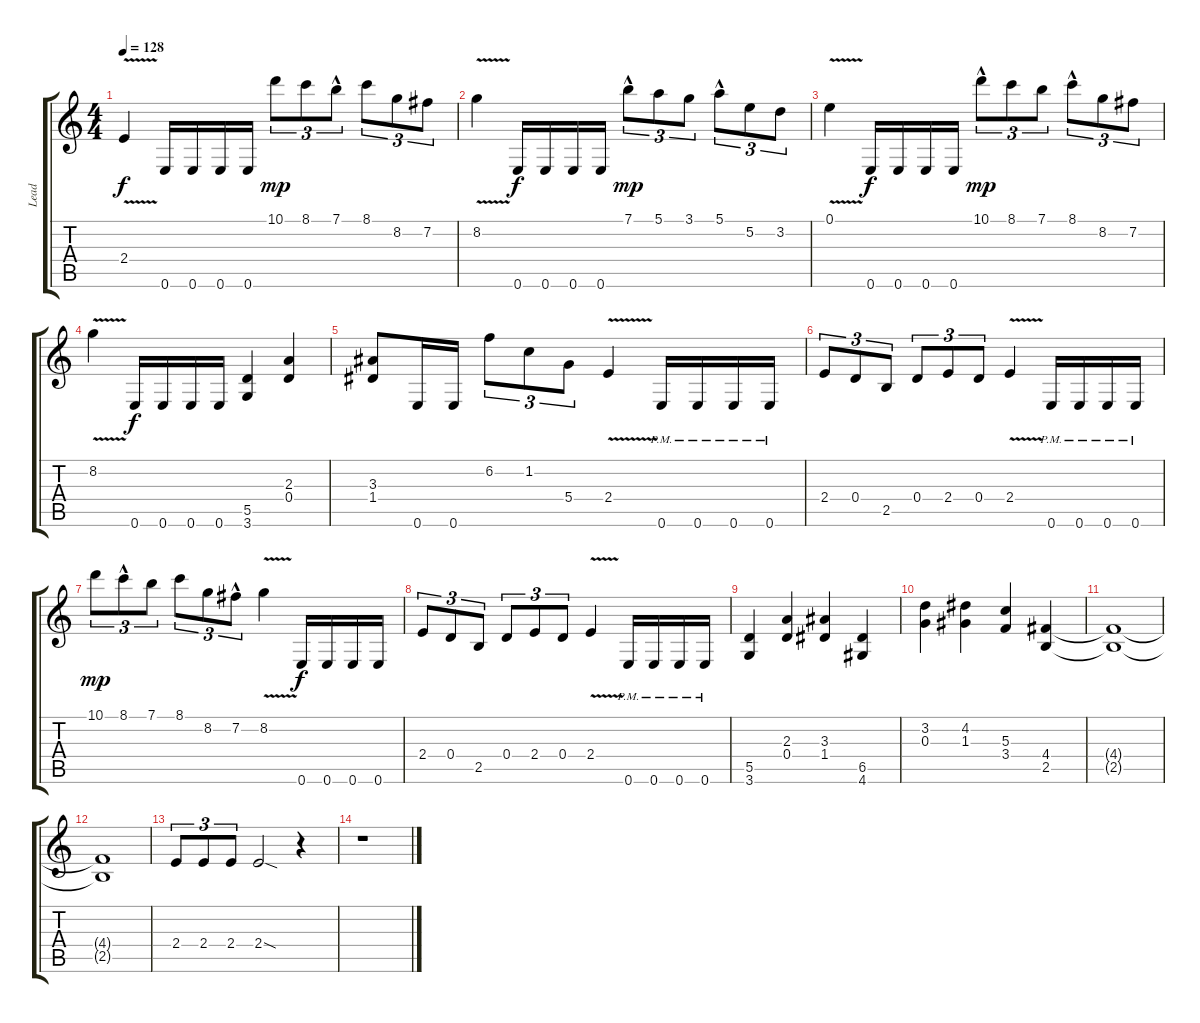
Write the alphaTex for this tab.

\track ("Lead" "Lead") {instrument overdrivenguitar}
\staff {score tabs}
\tuning (E4 B3 G3 D3 A2 E2) {hide}
\ts (4 4)
\tempo 128
\clef g2
\ks c
2.4{v}.4{dy f} 0.6.16 0.6.16 0.6.16 0.6.16 10.1.8{tu (3 2) dy mp} 8.1.8{tu (3 2)} 7.1{hac}.8{tu (3 2)} 8.1.8{tu (3 2)} 8.2.8{tu (3 2)} 7.2.8{tu (3 2)} |
8.2{v}.4 0.6.16{dy f} 0.6.16 0.6.16 0.6.16 7.1{hac}.8{tu (3 2) dy mp} 5.1.8{tu (3 2)} 3.1.8{tu (3 2)} 5.1{hac}.8{tu (3 2)} 5.2.8{tu (3 2)} 3.2.8{tu (3 2)} |
0.1{v}.4 0.6.16{dy f} 0.6.16 0.6.16 0.6.16 10.1{hac}.8{tu (3 2) dy mp} 8.1.8{tu (3 2)} 7.1.8{tu (3 2)} 8.1{hac}.8{tu (3 2)} 8.2.8{tu (3 2)} 7.2.8{tu (3 2)} |
8.2{v}.4 0.6.16{dy f} 0.6.16 0.6.16 0.6.16 (5.5 3.6).4 (2.3 0.4).4 |
(3.3 1.4).8 0.6.16 0.6.16 6.2.8{tu (3 2)} 1.2.8{tu (3 2)} 5.4.8{tu (3 2)} 2.4{v}.4 0.6{pm}.16 0.6{pm}.16 0.6{pm}.16 0.6{pm}.16 |
2.4.8{tu (3 2)} 0.4.8{tu (3 2)} 2.5.8{tu (3 2)} 0.4.8{tu (3 2)} 2.4.8{tu (3 2)} 0.4.8{tu (3 2)} 2.4{v}.4 0.6{pm}.16 0.6{pm}.16 0.6{pm}.16 0.6{pm}.16 |
10.1.8{tu (3 2) dy mp} 8.1{hac}.8{tu (3 2)} 7.1.8{tu (3 2)} 8.1.8{tu (3 2)} 8.2.8{tu (3 2)} 7.2{hac}.8{tu (3 2)} 8.2{v}.4 0.6.16{dy f} 0.6.16 0.6.16 0.6.16 |
2.4.8{tu (3 2)} 0.4.8{tu (3 2)} 2.5.8{tu (3 2)} 0.4.8{tu (3 2)} 2.4.8{tu (3 2)} 0.4.8{tu (3 2)} 2.4{v}.4 0.6{pm}.16 0.6{pm}.16 0.6{pm}.16 0.6{pm}.16 |
(5.5 3.6).4 (2.3 0.4).4 (3.3 1.4).4 (6.5 4.6).4 |
(3.2 0.3).4 (4.2 1.3).4 (5.3 3.4).4 (4.4 2.5).4 |
(4.4{t} 2.5{t}).1 |
(4.4{t} 2.5{t}).1 |
2.4.8{tu (3 2)} 2.4.8{tu (3 2)} 2.4.8{tu (3 2)} 2.4{sod}.2 r.4 |
r.1
